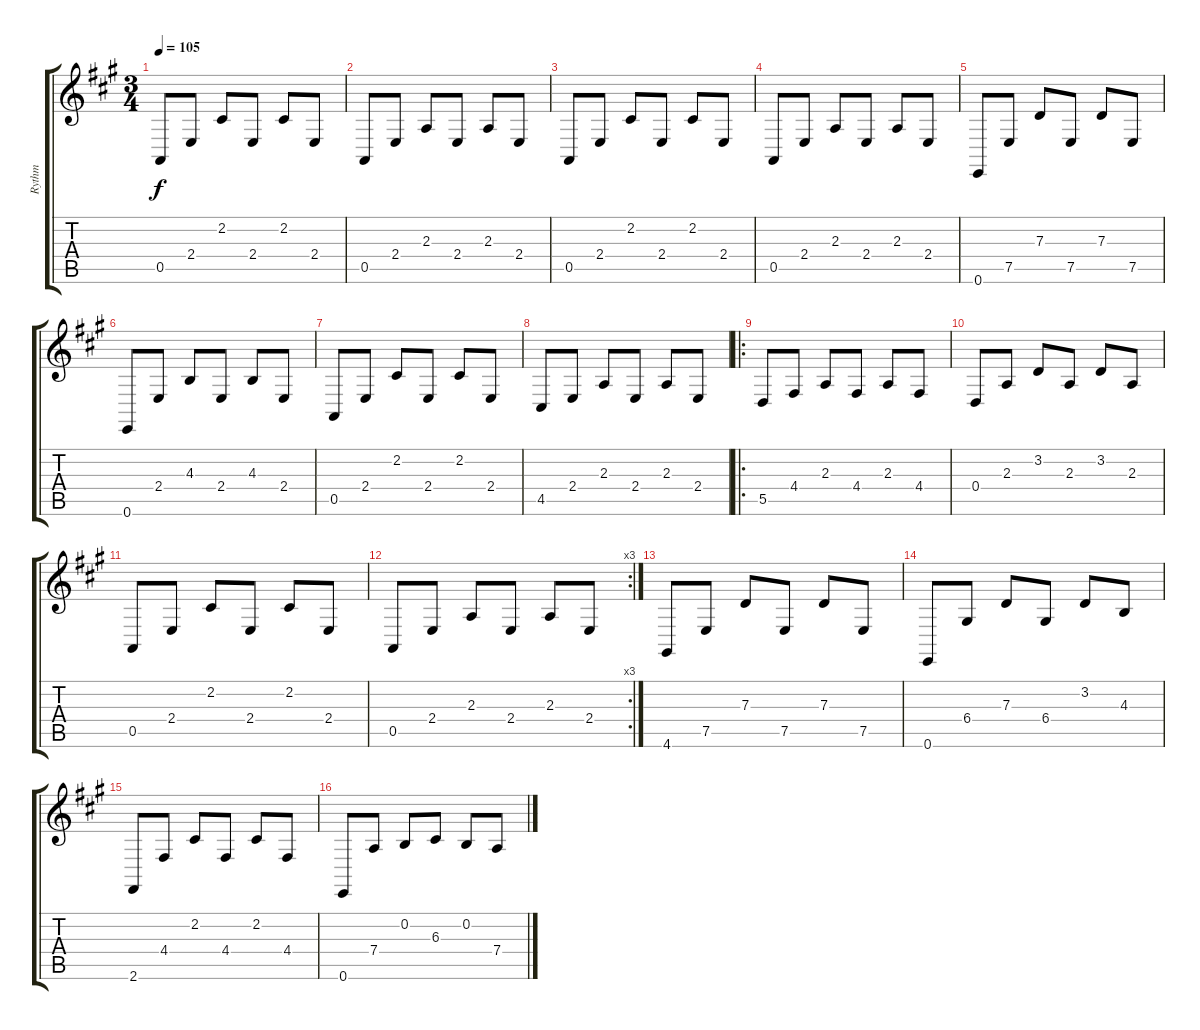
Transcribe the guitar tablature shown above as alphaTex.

\track ("Rythm" "Rythm") {instrument electricgrandpiano}
\staff {score tabs}
\tuning (E4 B3 G3 D3 A2 E2) {hide}
\ts (3 4)
\tempo 105
\clef g2
\ks a
0.5.8{dy f} 2.4.8 2.2.8 2.4.8 2.2.8 2.4.8 |
0.5.8 2.4.8 2.3.8 2.4.8 2.3.8 2.4.8 |
0.5.8 2.4.8 2.2.8 2.4.8 2.2.8 2.4.8 |
0.5.8 2.4.8 2.3.8 2.4.8 2.3.8 2.4.8 |
0.6.8 7.5.8 7.3.8 7.5.8 7.3.8 7.5.8 |
0.6.8 2.4.8 4.3.8 2.4.8 4.3.8 2.4.8 |
0.5.8 2.4.8 2.2.8 2.4.8 2.2.8 2.4.8 |
4.5.8 2.4.8 2.3.8 2.4.8 2.3.8 2.4.8 |
\ro
5.5.8 4.4.8 2.3.8 4.4.8 2.3.8 4.4.8 |
0.4.8 2.3.8 3.2.8 2.3.8 3.2.8 2.3.8 |
0.5.8 2.4.8 2.2.8 2.4.8 2.2.8 2.4.8 |
\rc 3
0.5.8 2.4.8 2.3.8 2.4.8 2.3.8 2.4.8 |
4.6.8 7.5.8 7.3.8 7.5.8 7.3.8 7.5.8 |
0.6.8 6.4.8 7.3.8 6.4.8 3.2.8 4.3.8 |
2.6.8 4.4.8 2.2.8 4.4.8 2.2.8 4.4.8 |
0.6.8 7.4.8 0.2.8 6.3.8 0.2.8 7.4.8
